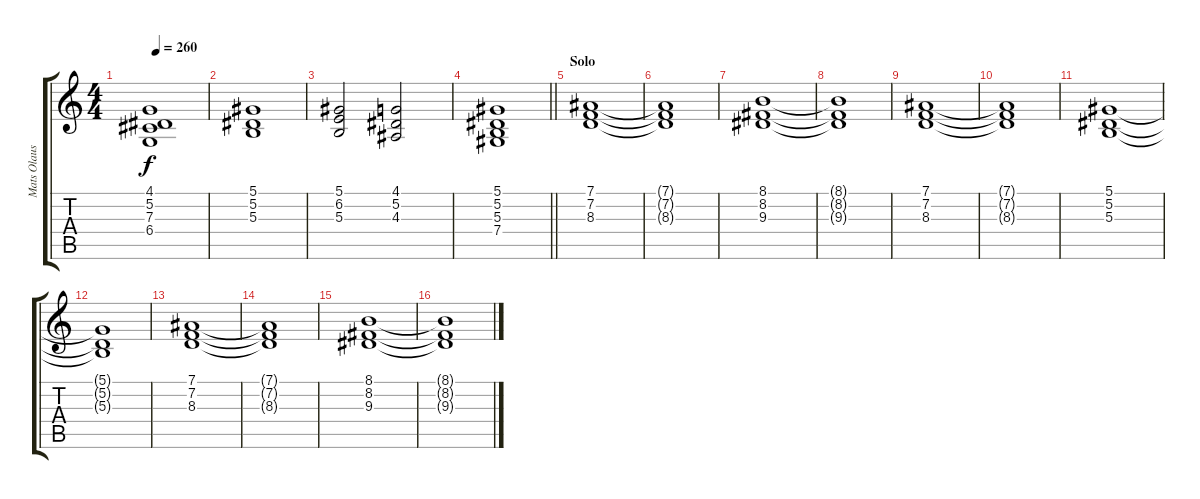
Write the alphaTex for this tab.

\track ("Mats Olausson" "Mats Olaus") {instrument percussiveorgan}
\staff {score tabs}
\tuning (Eb4 Bb3 Gb3 Db3 Ab2 Eb2) {hide}
\ts (4 4)
\tempo 260
\clef g2
\ks c
(4.1 5.2 7.3 6.4).1{dy f} |
(5.1 5.2 5.3).1 |
(5.1 6.2 5.3).2 (4.1 5.2 4.3).2 |
\barLineRight lightlight
(5.1 5.2 5.3 7.4).1 |
\section ("" "Solo")
(7.1 7.2 8.3).1 |
(7.1{t} 7.2{t} 8.3{t}).1 |
(8.1 8.2 9.3).1 |
(8.1{t} 8.2{t} 9.3{t}).1 |
(7.1 7.2 8.3).1 |
(7.1{t} 7.2{t} 8.3{t}).1 |
(5.1 5.2 5.3).1 |
(5.1{t} 5.2{t} 5.3{t}).1 |
(7.1 7.2 8.3).1 |
(7.1{t} 7.2{t} 8.3{t}).1 |
(8.1 8.2 9.3).1 |
(8.1{t} 8.2{t} 9.3{t}).1
